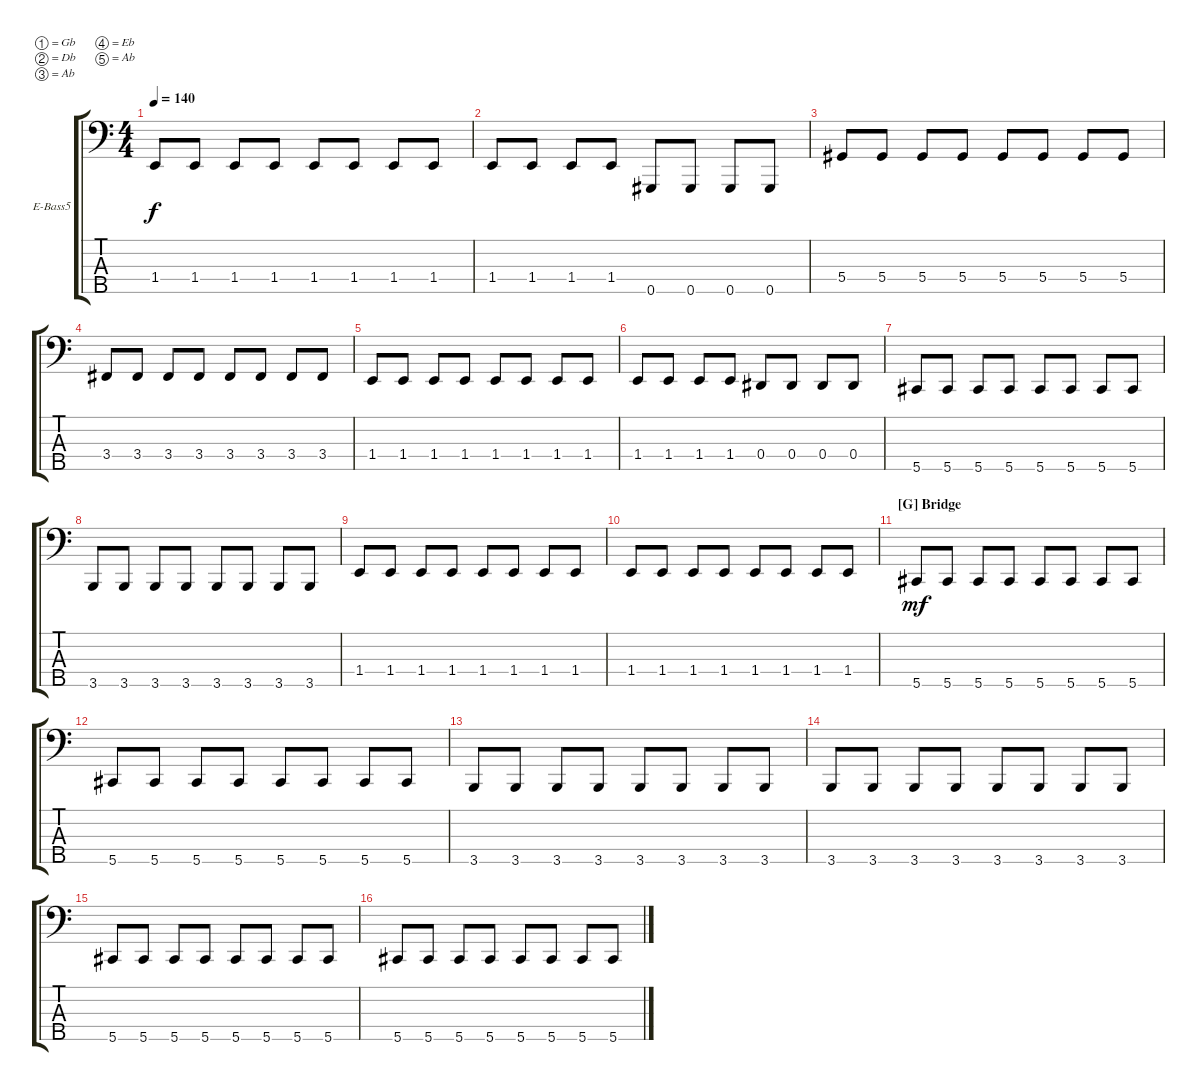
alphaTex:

\bracketExtendMode groupsimilarinstruments
\firstSystemTrackNameOrientation horizontal
\otherSystemsTrackNameOrientation horizontal
\track ("Bass" "E-Bass5") {instrument electricbassfinger}
\staff {score tabs}
\tuning (Gb2 Db2 Ab1 Eb1 Ab0)
\ts (4 4)
\tempo 140
\clef f4
\ks c
1.4.8{dy f} 1.4.8 1.4.8 1.4.8 1.4.8 1.4.8 1.4.8 1.4.8 |
1.4.8 1.4.8 1.4.8 1.4.8 0.5.8 0.5.8 0.5.8 0.5.8 |
5.4.8 5.4.8 5.4.8 5.4.8 5.4.8 5.4.8 5.4.8 5.4.8 |
3.4.8 3.4.8 3.4.8 3.4.8 3.4.8 3.4.8 3.4.8 3.4.8 |
1.4.8 1.4.8 1.4.8 1.4.8 1.4.8 1.4.8 1.4.8 1.4.8 |
1.4.8 1.4.8 1.4.8 1.4.8 0.4.8 0.4.8 0.4.8 0.4.8 |
5.5.8 5.5.8 5.5.8 5.5.8 5.5.8 5.5.8 5.5.8 5.5.8 |
3.5.8 3.5.8 3.5.8 3.5.8 3.5.8 3.5.8 3.5.8 3.5.8 |
1.4.8 1.4.8 1.4.8 1.4.8 1.4.8 1.4.8 1.4.8 1.4.8 |
1.4.8 1.4.8 1.4.8 1.4.8 1.4.8 1.4.8 1.4.8 1.4.8 |
\section ("G" "Bridge")
5.5.8{dy mf} 5.5.8 5.5.8 5.5.8 5.5.8 5.5.8 5.5.8 5.5.8 |
5.5.8 5.5.8 5.5.8 5.5.8 5.5.8 5.5.8 5.5.8 5.5.8 |
3.5.8 3.5.8 3.5.8 3.5.8 3.5.8 3.5.8 3.5.8 3.5.8 |
3.5.8 3.5.8 3.5.8 3.5.8 3.5.8 3.5.8 3.5.8 3.5.8 |
5.5.8 5.5.8 5.5.8 5.5.8 5.5.8 5.5.8 5.5.8 5.5.8 |
5.5.8 5.5.8 5.5.8 5.5.8 5.5.8 5.5.8 5.5.8 5.5.8
